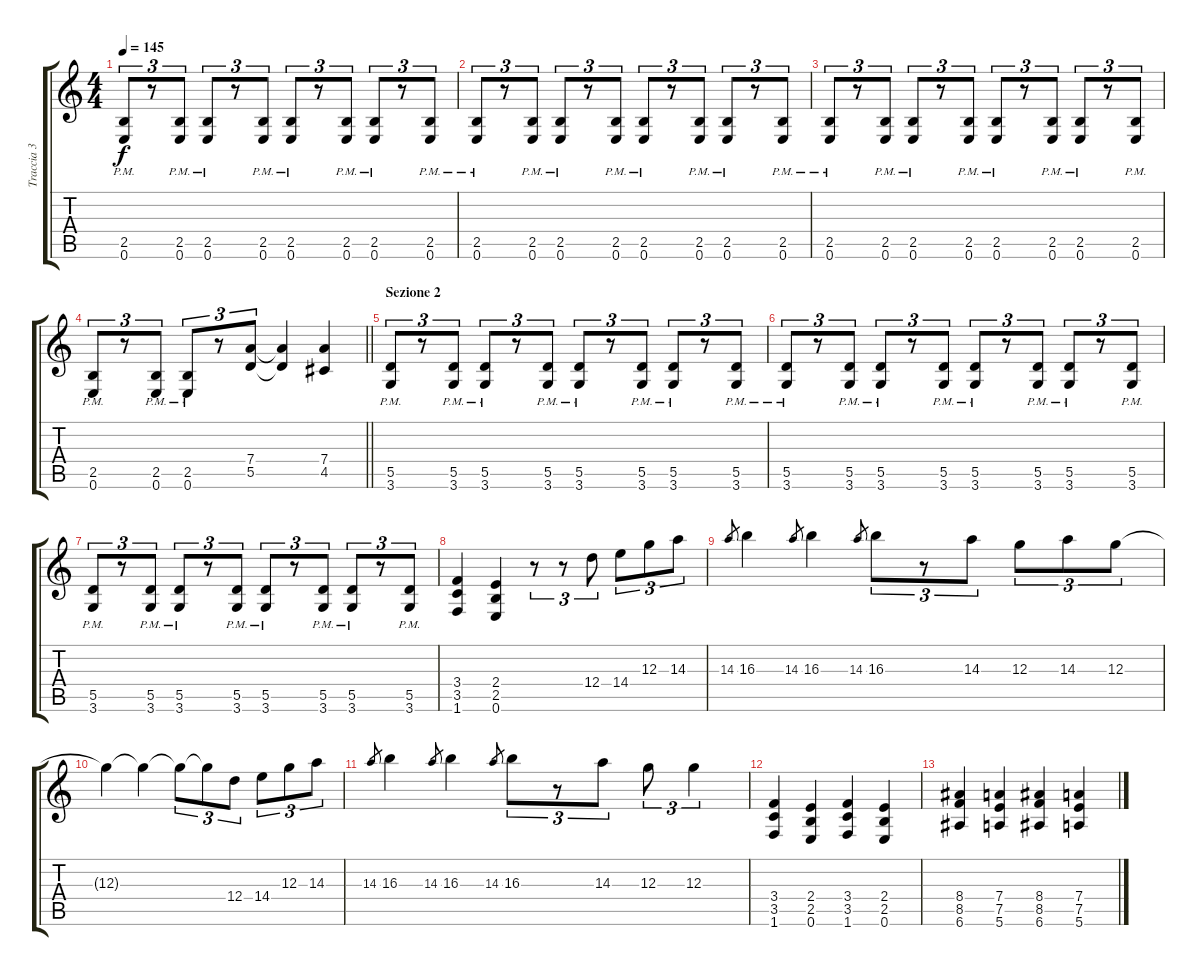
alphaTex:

\track ("Traccia 3" "Traccia 3") {instrument overdrivenguitar}
\staff {score tabs}
\tuning (E4 B3 G3 D3 A2 E2) {hide}
\ts (4 4)
\tempo 145
\clef g2
\ks c
(2.5{pm} 0.6{pm}).8{tu (3 2) dy f} r.8{tu (3 2)} (2.5{pm} 0.6{pm}).8{tu (3 2)} (2.5{pm} 0.6{pm}).8{tu (3 2)} r.8{tu (3 2)} (2.5{pm} 0.6{pm}).8{tu (3 2)} (2.5{pm} 0.6{pm}).8{tu (3 2)} r.8{tu (3 2)} (2.5{pm} 0.6{pm}).8{tu (3 2)} (2.5{pm} 0.6{pm}).8{tu (3 2)} r.8{tu (3 2)} (2.5{pm} 0.6{pm}).8{tu (3 2)} |
(2.5{pm} 0.6{pm}).8{tu (3 2)} r.8{tu (3 2)} (2.5{pm} 0.6{pm}).8{tu (3 2)} (2.5{pm} 0.6{pm}).8{tu (3 2)} r.8{tu (3 2)} (2.5{pm} 0.6{pm}).8{tu (3 2)} (2.5{pm} 0.6{pm}).8{tu (3 2)} r.8{tu (3 2)} (2.5{pm} 0.6{pm}).8{tu (3 2)} (2.5{pm} 0.6{pm}).8{tu (3 2)} r.8{tu (3 2)} (2.5{pm} 0.6{pm}).8{tu (3 2)} |
(2.5{pm} 0.6{pm}).8{tu (3 2)} r.8{tu (3 2)} (2.5{pm} 0.6{pm}).8{tu (3 2)} (2.5{pm} 0.6{pm}).8{tu (3 2)} r.8{tu (3 2)} (2.5{pm} 0.6{pm}).8{tu (3 2)} (2.5{pm} 0.6{pm}).8{tu (3 2)} r.8{tu (3 2)} (2.5{pm} 0.6{pm}).8{tu (3 2)} (2.5{pm} 0.6{pm}).8{tu (3 2)} r.8{tu (3 2)} (2.5{pm} 0.6{pm}).8{tu (3 2)} |
\barLineRight lightlight
(2.5{pm} 0.6{pm}).8{tu (3 2)} r.8{tu (3 2)} (2.5{pm} 0.6{pm}).8{tu (3 2)} (2.5{pm} 0.6{pm}).8{tu (3 2)} r.8{tu (3 2)} (7.4 5.5).8{tu (3 2)} (7.4{t} 5.5{t}).4 (7.4 4.5).4 |
\section ("" "Sezione 2")
(5.5{pm} 3.6{pm}).8{tu (3 2)} r.8{tu (3 2)} (5.5{pm} 3.6{pm}).8{tu (3 2)} (5.5{pm} 3.6{pm}).8{tu (3 2)} r.8{tu (3 2)} (5.5{pm} 3.6{pm}).8{tu (3 2)} (5.5{pm} 3.6{pm}).8{tu (3 2)} r.8{tu (3 2)} (5.5{pm} 3.6{pm}).8{tu (3 2)} (5.5{pm} 3.6{pm}).8{tu (3 2)} r.8{tu (3 2)} (5.5{pm} 3.6{pm}).8{tu (3 2)} |
(5.5{pm} 3.6{pm}).8{tu (3 2)} r.8{tu (3 2)} (5.5{pm} 3.6{pm}).8{tu (3 2)} (5.5{pm} 3.6{pm}).8{tu (3 2)} r.8{tu (3 2)} (5.5{pm} 3.6{pm}).8{tu (3 2)} (5.5{pm} 3.6{pm}).8{tu (3 2)} r.8{tu (3 2)} (5.5{pm} 3.6{pm}).8{tu (3 2)} (5.5{pm} 3.6{pm}).8{tu (3 2)} r.8{tu (3 2)} (5.5{pm} 3.6{pm}).8{tu (3 2)} |
(5.5{pm} 3.6{pm}).8{tu (3 2)} r.8{tu (3 2)} (5.5{pm} 3.6{pm}).8{tu (3 2)} (5.5{pm} 3.6{pm}).8{tu (3 2)} r.8{tu (3 2)} (5.5{pm} 3.6{pm}).8{tu (3 2)} (5.5{pm} 3.6{pm}).8{tu (3 2)} r.8{tu (3 2)} (5.5{pm} 3.6{pm}).8{tu (3 2)} (5.5{pm} 3.6{pm}).8{tu (3 2)} r.8{tu (3 2)} (5.5{pm} 3.6{pm}).8{tu (3 2)} |
(3.4 3.5 1.6).4 (2.4 2.5 0.6).4 r.8{tu (3 2)} r.8{tu (3 2)} 12.4.8{tu (3 2)} 14.4.8{tu (3 2)} 12.3.8{tu (3 2)} 14.3.8{tu (3 2)} |
14.3.8{gr} 16.3.4 14.3.8{gr} 16.3.4 14.3.8{gr} 16.3.8{tu (3 2)} r.8{tu (3 2)} 14.3.8{tu (3 2)} 12.3.8{tu (3 2)} 14.3.8{tu (3 2)} 12.3.8{tu (3 2)} |
12.3{t}.4 12.3{t}.4 12.3{t}.8{tu (3 2)} 12.3{t}.8{tu (3 2)} 12.4.8{tu (3 2)} 14.4.8{tu (3 2)} 12.3.8{tu (3 2)} 14.3.8{tu (3 2)} |
14.3.8{gr} 16.3.4 14.3.8{gr} 16.3.4 14.3.8{gr} 16.3.8{tu (3 2)} r.8{tu (3 2)} 14.3.8{tu (3 2)} 12.3.8{tu (3 2)} 12.3.4{tu (3 2)} |
(3.4 3.5 1.6).4 (2.4 2.5 0.6).4 (3.4 3.5 1.6).4 (2.4 2.5 0.6).4 |
(8.4 8.5 6.6).4 (7.4 7.5 5.6).4 (8.4 8.5 6.6).4 (7.4 7.5 5.6).4
